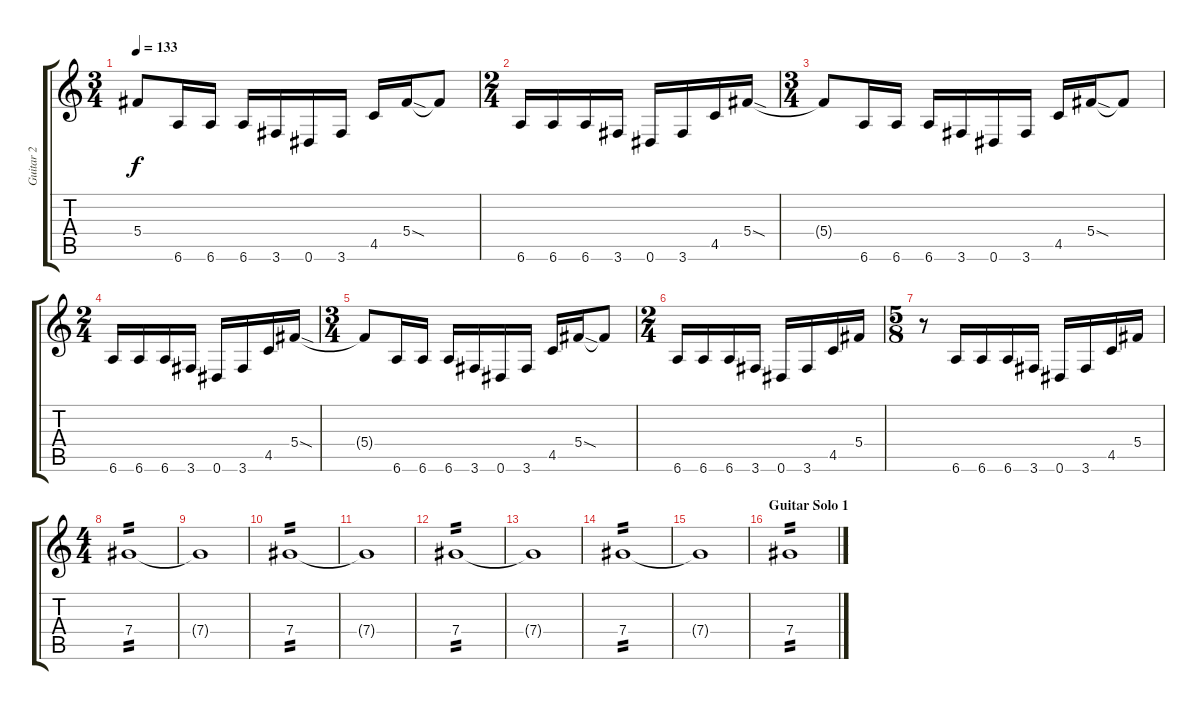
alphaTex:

\track ("Guitar 2" "Guitar 2") {instrument distortionguitar}
\staff {score tabs}
\tuning (Eb4 Bb3 Gb3 Db3 Ab2 Eb2) {hide}
\ts (3 4)
\tempo 133
\clef g2
\ks c
5.4{t}.8{dy f} 6.6.16 6.6.16 6.6.16 3.6.16 0.6.16 3.6.16 4.5.16 5.4{sod}.16 5.4{t}.8 |
\ts (2 4)
6.6.16 6.6.16 6.6.16 3.6.16 0.6.16 3.6.16 4.5.16 5.4{sod}.16 |
\ts (3 4)
5.4{t}.8 6.6.16 6.6.16 6.6.16 3.6.16 0.6.16 3.6.16 4.5.16 5.4{sod}.16 5.4{t}.8 |
\ts (2 4)
6.6.16 6.6.16 6.6.16 3.6.16 0.6.16 3.6.16 4.5.16 5.4{sod}.16 |
\ts (3 4)
5.4{t}.8 6.6.16 6.6.16 6.6.16 3.6.16 0.6.16 3.6.16 4.5.16 5.4{sod}.16 5.4{t}.8 |
\ts (2 4)
\section ("" "")
6.6.16 6.6.16 6.6.16 3.6.16 0.6.16 3.6.16 4.5.16 5.4.16 |
\ts (5 8)
r.8 6.6.16 6.6.16 6.6.16 3.6.16 0.6.16 3.6.16 4.5.16 5.4.16 |
\ts (4 4)
\section ("" "")
7.4.1{tp 2} |
7.4{t}.1 |
7.4.1{tp 2} |
7.4{t}.1 |
7.4.1{tp 2} |
7.4{t}.1 |
7.4.1{tp 2} |
7.4{t}.1 |
\section ("" "Guitar Solo 1")
7.4.1{tp 2}
